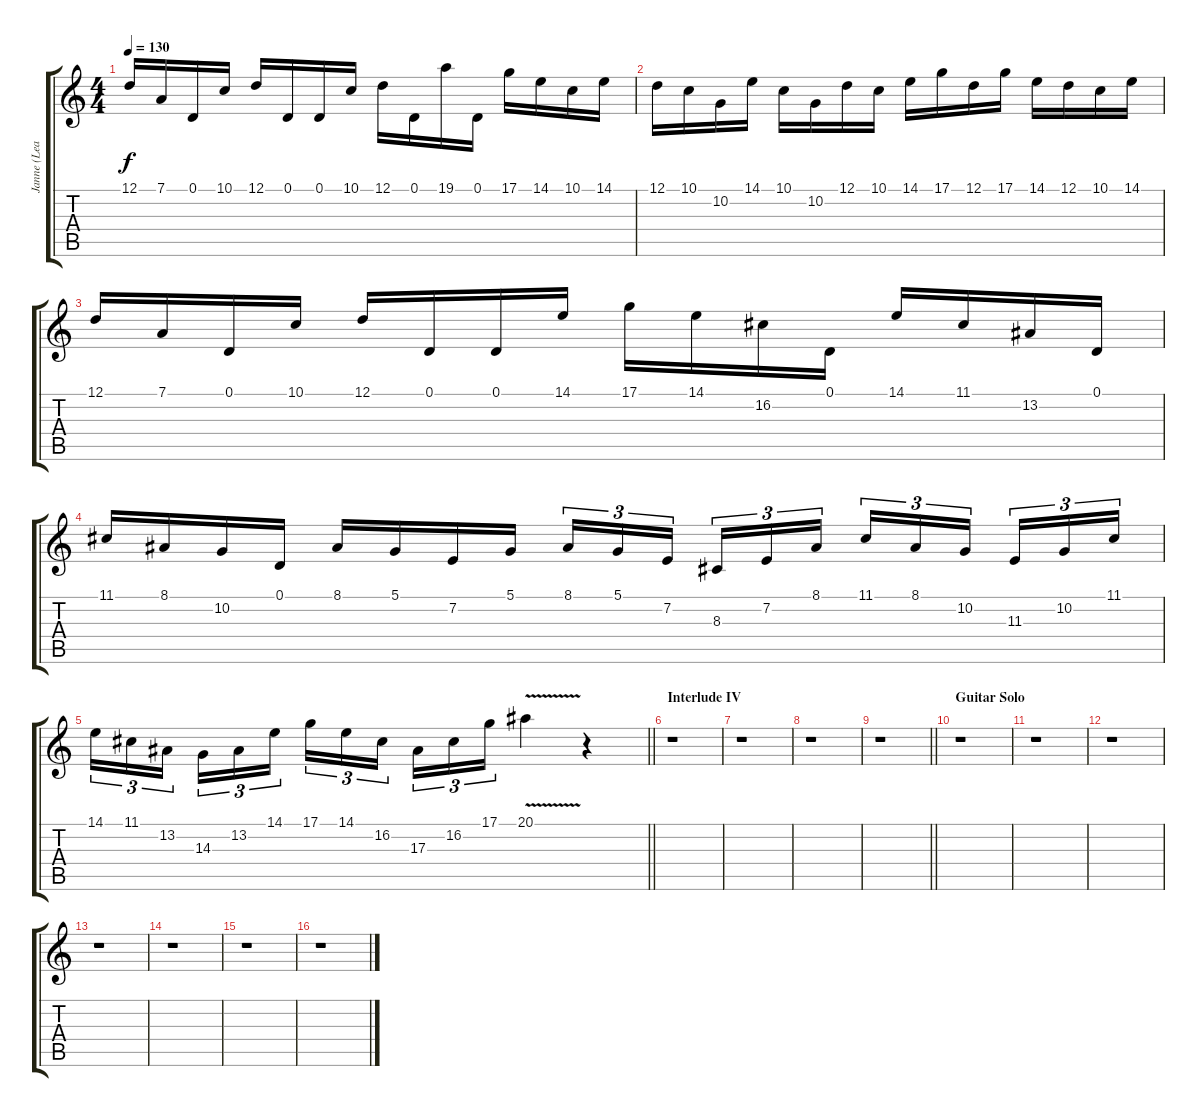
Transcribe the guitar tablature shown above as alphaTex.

\track ("Janne (Lead II)" "Janne (Lea") {instrument synthstrings2}
\staff {score tabs}
\tuning (D4 A3 F3 C3 G2 C2) {hide}
\ts (4 4)
\tempo 130
\clef g2
\ks c
12.1.16{dy f} 7.1.16 0.1.16 10.1.16 12.1.16 0.1.16 0.1.16 10.1.16 12.1.16 0.1.16 19.1.16 0.1.16 17.1.16 14.1.16 10.1.16 14.1.16 |
12.1.16 10.1.16 10.2.16 14.1.16 10.1.16 10.2.16 12.1.16 10.1.16 14.1.16 17.1.16 12.1.16 17.1.16 14.1.16 12.1.16 10.1.16 14.1.16 |
12.1.16 7.1.16 0.1.16 10.1.16 12.1.16 0.1.16 0.1.16 14.1.16 17.1.16 14.1.16 16.2.16 0.1.16 14.1.16 11.1.16 13.2.16 0.1.16 |
11.1.16 8.1.16 10.2.16 0.1.16 8.1.16 5.1.16 7.2.16 5.1.16 8.1.16{tu (3 2)} 5.1.16{tu (3 2)} 7.2.16{tu (3 2) beam splitsecondary} 8.3.16{tu (3 2)} 7.2.16{tu (3 2)} 8.1.16{tu (3 2)} 11.1.16{tu (3 2)} 8.1.16{tu (3 2)} 10.2.16{tu (3 2) beam splitsecondary} 11.3.16{tu (3 2)} 10.2.16{tu (3 2)} 11.1.16{tu (3 2)} |
\barLineRight lightlight
14.1.16{tu (3 2)} 11.1.16{tu (3 2)} 13.2.16{tu (3 2) beam splitsecondary} 14.3.16{tu (3 2)} 13.2.16{tu (3 2)} 14.1.16{tu (3 2)} 17.1.16{tu (3 2)} 14.1.16{tu (3 2)} 16.2.16{tu (3 2) beam splitsecondary} 17.3.16{tu (3 2)} 16.2.16{tu (3 2)} 17.1.16{tu (3 2)} 20.1{v}.4 r.4 |
\section ("" "Interlude IV")
r.1 |
r.1 |
r.1 |
\barLineRight lightlight
r.1 |
\section ("" "Guitar Solo")
r.1 |
r.1 |
r.1 |
r.1 |
r.1 |
r.1 |
r.1
